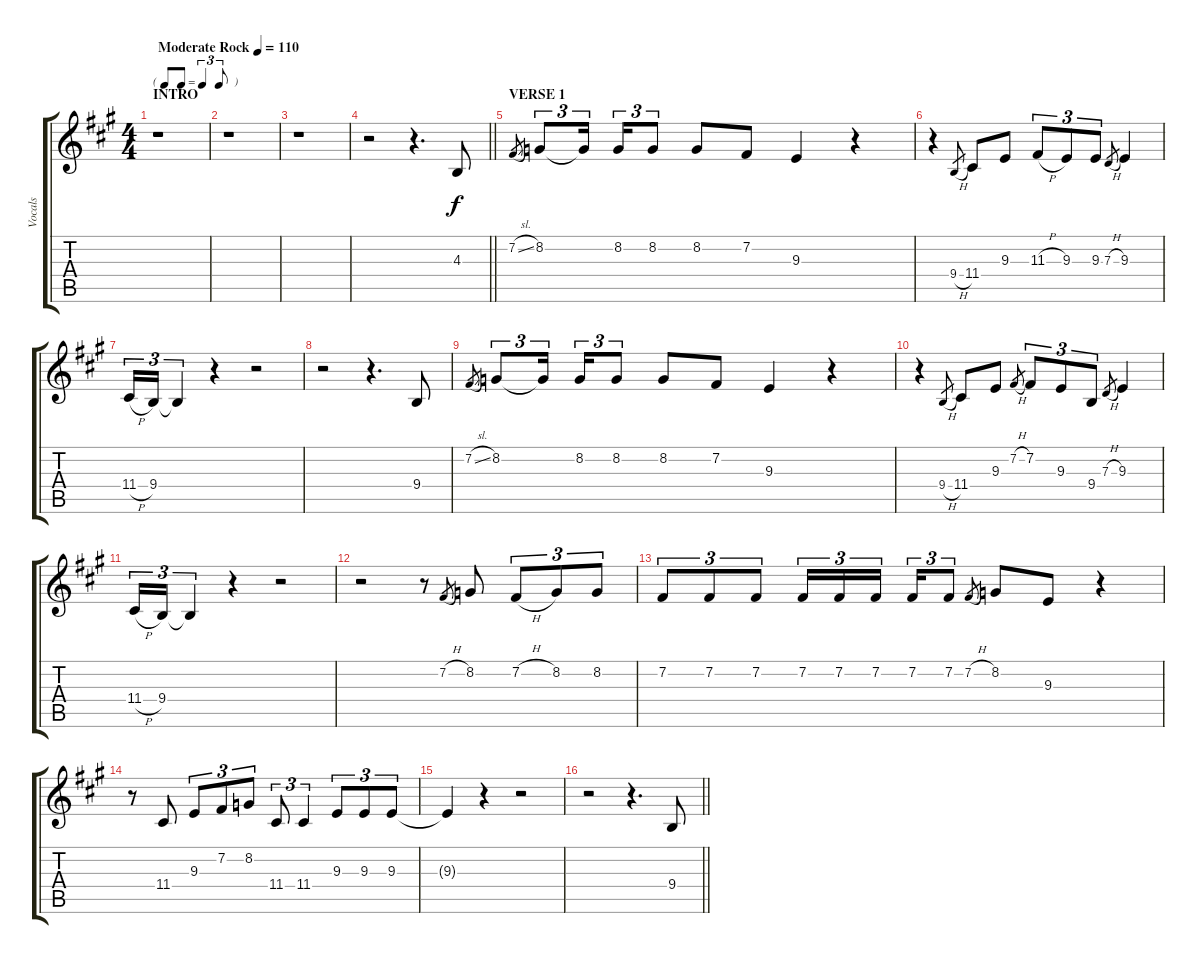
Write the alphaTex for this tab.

\track ("Vocals" "Vocals") {instrument harmonica}
\staff {score tabs}
\tuning (E4 B3 G3 D3 A2 E2) {hide}
\ts (4 4)
\tf triplet8th
\section ("" "INTRO")
\tempo (110 "Moderate Rock")
\clef g2
\ks a
r.1{dy f instrument harmonica} |
r.1 |
r.1 |
\barLineRight lightlight
r.2 r.4{d} 4.3.8 |
\section ("" "VERSE 1")
7.2{sl}.8{gr} 8.2.8{tu (3 2)} 8.2{t}.16{tu (3 2)} 8.2.16{tu (3 2)} 8.2.8{tu (3 2)} 8.2.8 7.2.8 9.3.4 r.4 |
r.4 9.4{h}.8{gr} 11.4.8 9.3.8 11.3{h}.8{tu (3 2)} 9.3.8{tu (3 2)} 9.3.8{tu (3 2)} 7.3{h}.8{gr} 9.3.4 |
11.4{h}.16{tu (3 2)} 9.4.16{tu (3 2)} 9.4{t}.4{tu (3 2)} r.4 r.2 |
r.2 r.4{d} 9.4.8 |
7.2{sl}.8{gr} 8.2.8{tu (3 2)} 8.2{t}.16{tu (3 2)} 8.2.16{tu (3 2)} 8.2.8{tu (3 2)} 8.2.8 7.2.8 9.3.4 r.4 |
r.4 9.4{h}.8{gr} 11.4.8 9.3.8 7.2{h}.8{gr} 7.2.8{tu (3 2)} 9.3.8{tu (3 2)} 9.4.8{tu (3 2)} 7.3{h}.8{gr} 9.3.4 |
11.4{h}.16{tu (3 2)} 9.4.16{tu (3 2)} 9.4{t}.4{tu (3 2)} r.4 r.2 |
r.2 r.8 7.2{h}.8{gr} 8.2.8 7.2{h}.8{tu (3 2)} 8.2.8{tu (3 2)} 8.2.8{tu (3 2)} |
7.2.8{tu (3 2)} 7.2.8{tu (3 2)} 7.2.8{tu (3 2)} 7.2.16{tu (3 2)} 7.2.16{tu (3 2)} 7.2.16{tu (3 2) beam splitsecondary} 7.2.16{tu (3 2)} 7.2.8{tu (3 2)} 7.2{h}.8{gr} 8.2.8 9.3.8 r.4 |
r.8 11.4.8 9.3.8{tu (3 2)} 7.2.8{tu (3 2)} 8.2.8{tu (3 2)} 11.4.8{tu (3 2)} 11.4.4{tu (3 2)} 9.3.8{tu (3 2)} 9.3.8{tu (3 2)} 9.3.8{tu (3 2)} |
9.3{t}.4 r.4 r.2 |
\barLineRight lightlight
r.2 r.4{d} 9.4.8
